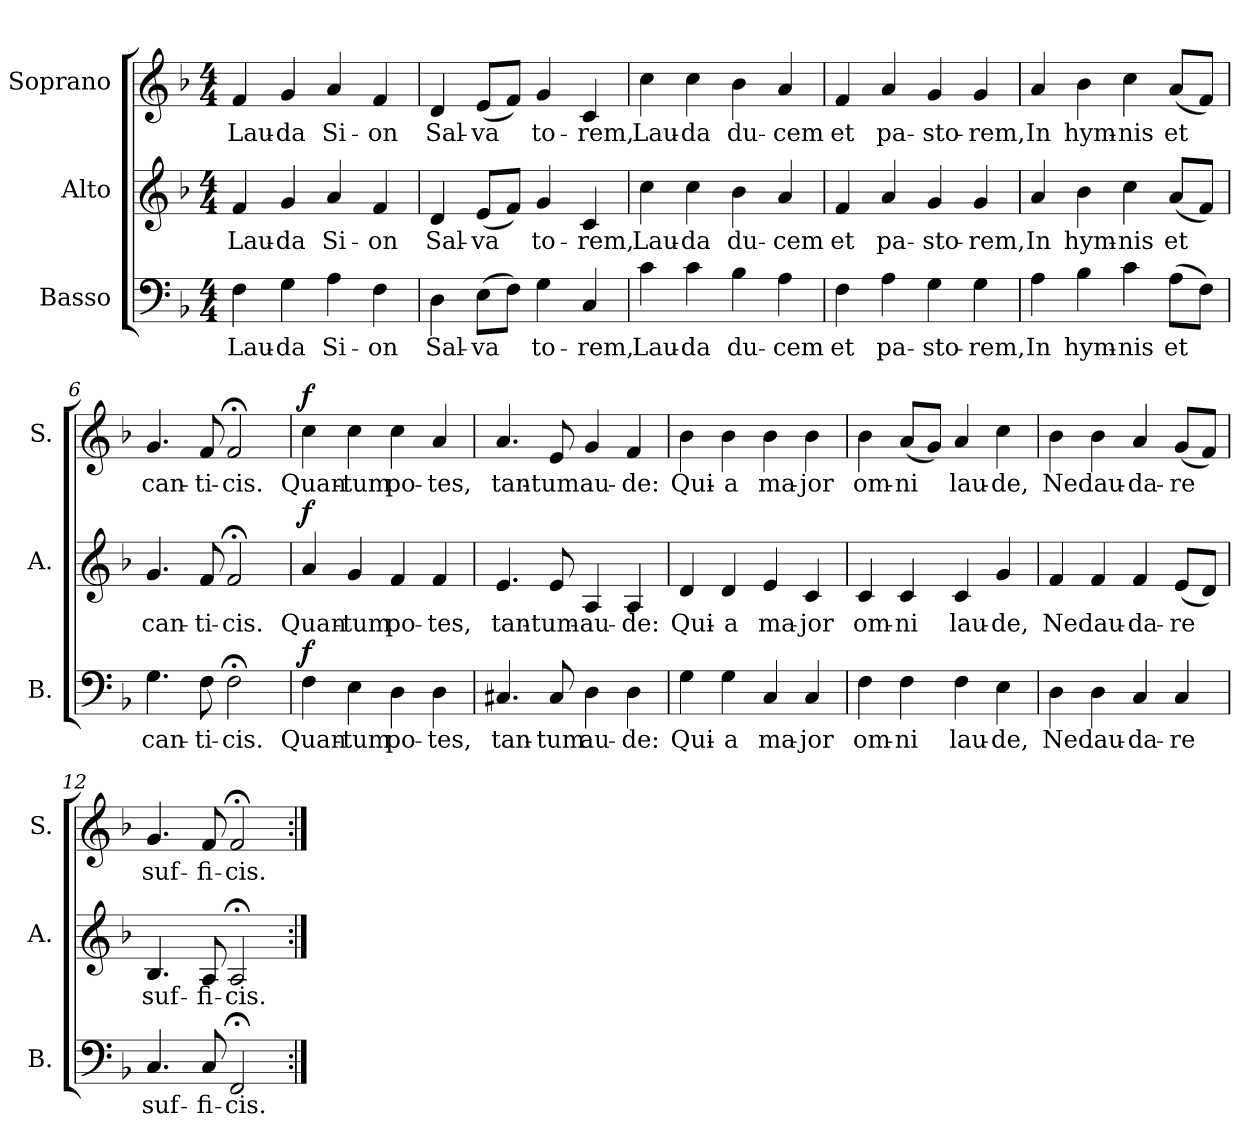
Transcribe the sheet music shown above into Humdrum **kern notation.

**kern	**text	**dynam	**kern	**text	**dynam	**kern	**text	**dynam
*part3	*part3	*part3	*part2	*part2	*part2	*part1	*part1	*part1
*staff3	*staff3	*staff3	*staff2	*staff2	*staff2	*staff1	*staff1	*staff1
*I"Basso	*	*	*I"Alto	*	*	*I"Soprano	*	*
*I'B.	*	*	*I'A.	*	*	*I'S.	*	*
!!LO:PB:g=z
*stria5	*	*	*stria5	*	*	*stria5	*	*
*clefF4	*	*	*clefG2	*	*	*clefG2	*	*
*k[b-]	*	*	*k[b-]	*	*	*k[b-]	*	*
*F:	*	*	*F:	*	*	*F:	*	*
*M4/4	*	*	*M4/4	*	*	*M4/4	*	*
=1	=1	=1	=1	=1	=1	=1	=1	=1
!	!LO:LY:b:cj	!	!	!LO:LY:b:cj	!	!	!LO:LY:b:cj	!
4F\	Lau-	.	4f/	Lau-	.	4f/	Lau-	.
!	!LO:LY:b:cj	!	!	!LO:LY:b:cj	!	!	!LO:LY:b:cj	!
4G\	-da	.	4g/	-da	.	4g/	-da	.
!	!LO:LY:b:cj	!	!	!LO:LY:b:cj	!	!	!LO:LY:b:cj	!
4A\	Si-	.	4a/	Si-	.	4a/	Si-	.
!	!LO:LY:b:cj	!	!	!LO:LY:b:cj	!	!	!LO:LY:b:cj	!
4F\	-on	.	4f/	-on	.	4f/	-on	.
=2	=2	=2	=2	=2	=2	=2	=2	=2
!	!LO:LY:b:cj	!	!	!LO:LY:b:cj	!	!	!LO:LY:b:cj	!
4D\	Sal-	.	4d/	Sal-	.	4d/	Sal-	.
!	!LO:LY:b:cj	!	!	!LO:LY:b:cj	!	!	!LO:LY:b:cj	!
(>8E\L	-va	.	(<8e/L	-va	.	(<8e/L	-va	.
!	!LO:LY:b:cj	!	!	!LO:LY:b:cj	!	!	!LO:LY:b:cj	!
8F\J)	.	.	8f/J)	.	.	8f/J)	.	.
!	!LO:LY:b:cj	!	!	!LO:LY:b:cj	!	!	!LO:LY:b:cj	!
4G\	to-	.	4g/	to-	.	4g/	to-	.
!	!LO:LY:b:cj	!	!	!LO:LY:b:cj	!	!	!LO:LY:b:cj	!
4C/	-rem,	.	4c/	-rem,	.	4c/	-rem,	.
=3	=3	=3	=3	=3	=3	=3	=3	=3
!	!LO:LY:b:cj	!	!	!LO:LY:b:cj	!	!	!LO:LY:b:cj	!
4c\	Lau-	.	4cc\	Lau-	.	4cc\	Lau-	.
!	!LO:LY:b:cj	!	!	!LO:LY:b:cj	!	!	!LO:LY:b:cj	!
4c\	-da	.	4cc\	-da	.	4cc\	-da	.
!	!LO:LY:b:cj	!	!	!LO:LY:b:cj	!	!	!LO:LY:b:cj	!
4B-\	du-	.	4b-\	du-	.	4b-\	du-	.
!	!LO:LY:b:cj	!	!	!LO:LY:b:cj	!	!	!LO:LY:b:cj	!
4A\	-cem	.	4a/	-cem	.	4a/	-cem	.
!!LO:LB:g=z
=4	=4	=4	=4	=4	=4	=4	=4	=4
!	!LO:LY:b:cj	!	!	!LO:LY:b:cj	!	!	!LO:LY:b:cj	!
4F\	et	.	4f/	et	.	4f/	et	.
!	!LO:LY:b:cj	!	!	!LO:LY:b:cj	!	!	!LO:LY:b:cj	!
4A\	pa-	.	4a/	pa-	.	4a/	pa-	.
!	!LO:LY:b:cj	!	!	!LO:LY:b:cj	!	!	!LO:LY:b:cj	!
4G\	-sto-	.	4g/	-sto-	.	4g/	-sto-	.
!	!LO:LY:b:cj	!	!	!LO:LY:b:cj	!	!	!LO:LY:b:cj	!
4G\	-rem,	.	4g/	-rem,	.	4g/	-rem,	.
=5	=5	=5	=5	=5	=5	=5	=5	=5
!	!LO:LY:b:cj	!	!	!LO:LY:b:cj	!	!	!LO:LY:b:cj	!
4A\	In	.	4a/	In	.	4a/	In	.
!	!LO:LY:b:cj	!	!	!LO:LY:b:cj	!	!	!LO:LY:b:cj	!
4B-\	hym-	.	4b-\	hym-	.	4b-\	hym-	.
!	!LO:LY:b:cj	!	!	!LO:LY:b:cj	!	!	!LO:LY:b:cj	!
4c\	-nis	.	4cc\	-nis	.	4cc\	-nis	.
!	!LO:LY:b:cj	!	!	!LO:LY:b:cj	!	!	!LO:LY:b:cj	!
(>8A\L	et	.	(<8a/L	et	.	(<8a/L	et	.
!	!LO:LY:b:cj	!	!	!LO:LY:b:cj	!	!	!LO:LY:b:cj	!
8F\J)	.	.	8f/J)	.	.	8f/J)	.	.
=6	=6	=6	=6	=6	=6	=6	=6	=6
!	!LO:LY:b:cj	!	!	!LO:LY:b:cj	!	!	!LO:LY:b:cj	!
4.G\	can-	.	4.g/	can-	.	4.g/	can-	.
!	!LO:LY:b:cj	!	!	!LO:LY:b:cj	!	!	!LO:LY:b:cj	!
8F\	-ti-	.	8f/	-ti-	.	8f/	-ti-	.
!	!LO:LY:b:cj	!	!	!LO:LY:b:cj	!	!	!LO:LY:b:cj	!
2F;<\	-cis.	.	2f;</	-cis.	.	2f;</	-cis.	.
!!LO:PB:g=z
=7	=7	=7	=7	=7	=7	=7	=7	=7
!	!LO:LY:b:cj	!LO:DY:a	!	!LO:LY:b:cj	!LO:DY:a	!	!LO:LY:b:cj	!LO:DY:a
4F\	Quan-	f	4a/	Quan-	f	4cc\	Quan-	f
!	!LO:LY:b:cj	!	!	!LO:LY:b:cj	!	!	!LO:LY:b:cj	!
4E\	-tum	.	4g/	-tum	.	4cc\	-tum	.
!	!LO:LY:b:cj	!	!	!LO:LY:b:cj	!	!	!LO:LY:b:cj	!
4D\	po-	.	4f/	po-	.	4cc\	po-	.
!	!LO:LY:b:cj	!	!	!LO:LY:b:cj	!	!	!LO:LY:b:cj	!
4D\	-tes,	.	4f/	-tes,	.	4a/	-tes,	.
=8	=8	=8	=8	=8	=8	=8	=8	=8
!	!LO:LY:b:cj	!	!	!LO:LY:b:cj	!	!	!LO:LY:b:cj	!
4.C#X/	tan-	.	4.e/	tan-	.	4.a/	tan-	.
!	!LO:LY:b:cj	!	!	!LO:LY:b:cj	!	!	!LO:LY:b:cj	!
8C#/	-tum	.	8e/	-tum-	.	8e/	-tum	.
!	!LO:LY:b:cj	!	!	!LO:LY:b:cj	!	!	!LO:LY:b:cj	!
4D\	au-	.	4A/	-au-	.	4g/	au-	.
!	!LO:LY:b:cj	!	!	!LO:LY:b:cj	!	!	!LO:LY:b:cj	!
4D\	-de:	.	4A/	-de:	.	4f/	-de:	.
=9	=9	=9	=9	=9	=9	=9	=9	=9
!	!LO:LY:b:cj	!	!	!LO:LY:b:cj	!	!	!LO:LY:b:cj	!
4G\	Qui-	.	4d/	Qui-	.	4b-\	Qui-	.
!	!LO:LY:b:cj	!	!	!LO:LY:b:cj	!	!	!LO:LY:b:cj	!
4G\	-a	.	4d/	-a	.	4b-\	-a	.
!	!LO:LY:b:cj	!	!	!LO:LY:b:cj	!	!	!LO:LY:b:cj	!
4C/	ma-	.	4e/	ma-	.	4b-\	ma-	.
!	!LO:LY:b:cj	!	!	!LO:LY:b:cj	!	!	!LO:LY:b:cj	!
4C/	-jor	.	4c/	-jor	.	4b-\	-jor	.
!!LO:PB:g=z
=10	=10	=10	=10	=10	=10	=10	=10	=10
!	!LO:LY:b:cj	!	!	!LO:LY:b:cj	!	!	!LO:LY:b:cj	!
4F\	om-	.	4c/	om-	.	4b-\	om-	.
!	!LO:LY:b:cj	!	!	!LO:LY:b:cj	!	!	!LO:LY:b:cj	!
4F\	-ni	.	4c/	-ni	.	(<8a/L	-ni	.
!	!	!	!	!	!	!	!LO:LY:b:cj	!
.	.	.	.	.	.	8g/J)	.	.
!	!LO:LY:b:cj	!	!	!LO:LY:b:cj	!	!	!LO:LY:b:cj	!
4F\	lau-	.	4c/	lau-	.	4a/	lau-	.
!	!LO:LY:b:cj	!	!	!LO:LY:b:cj	!	!	!LO:LY:b:cj	!
4E\	-de,	.	4g/	-de,	.	4cc\	-de,	.
=11	=11	=11	=11	=11	=11	=11	=11	=11
!	!LO:LY:b:cj	!	!	!LO:LY:b:cj	!	!	!LO:LY:b:cj	!
4D\	Nec	.	4f/	Nec	.	4b-\	Nec	.
!	!LO:LY:b:cj	!	!	!LO:LY:b:cj	!	!	!LO:LY:b:cj	!
4D\	lau-	.	4f/	lau-	.	4b-\	lau-	.
!	!LO:LY:b:cj	!	!	!LO:LY:b:cj	!	!	!LO:LY:b:cj	!
4C/	-da-	.	4f/	-da-	.	4a/	-da-	.
!	!LO:LY:b:cj	!	!	!LO:LY:b:cj	!	!	!LO:LY:b:cj	!
4C/	-re	.	(<8e/L	-re	.	(<8g/L	-re	.
!	!	!	!	!LO:LY:b:cj	!	!	!LO:LY:b:cj	!
.	.	.	8d/J)	.	.	8f/J)	.	.
=12	=12	=12	=12	=12	=12	=12	=12	=12
!	!LO:LY:b:cj	!	!	!LO:LY:b:cj	!	!	!LO:LY:b:cj	!
4.C/	suf-	.	4.B-/	suf-	.	4.g/	suf-	.
!	!LO:LY:b:cj	!	!	!LO:LY:b:cj	!	!	!LO:LY:b:cj	!
8C/	-fi-	.	8A/	-fi-	.	8f/	-fi-	.
!	!LO:LY:b:cj	!	!	!LO:LY:b:cj	!	!	!LO:LY:b:cj	!
2FF;</	-cis.	.	2A;</	-cis.	.	2f;</	-cis.	.
=:|!	=:|!	=:|!	=:|!	=:|!	=:|!	=:|!	=:|!	=:|!
*-	*-	*-	*-	*-	*-	*-	*-	*-
